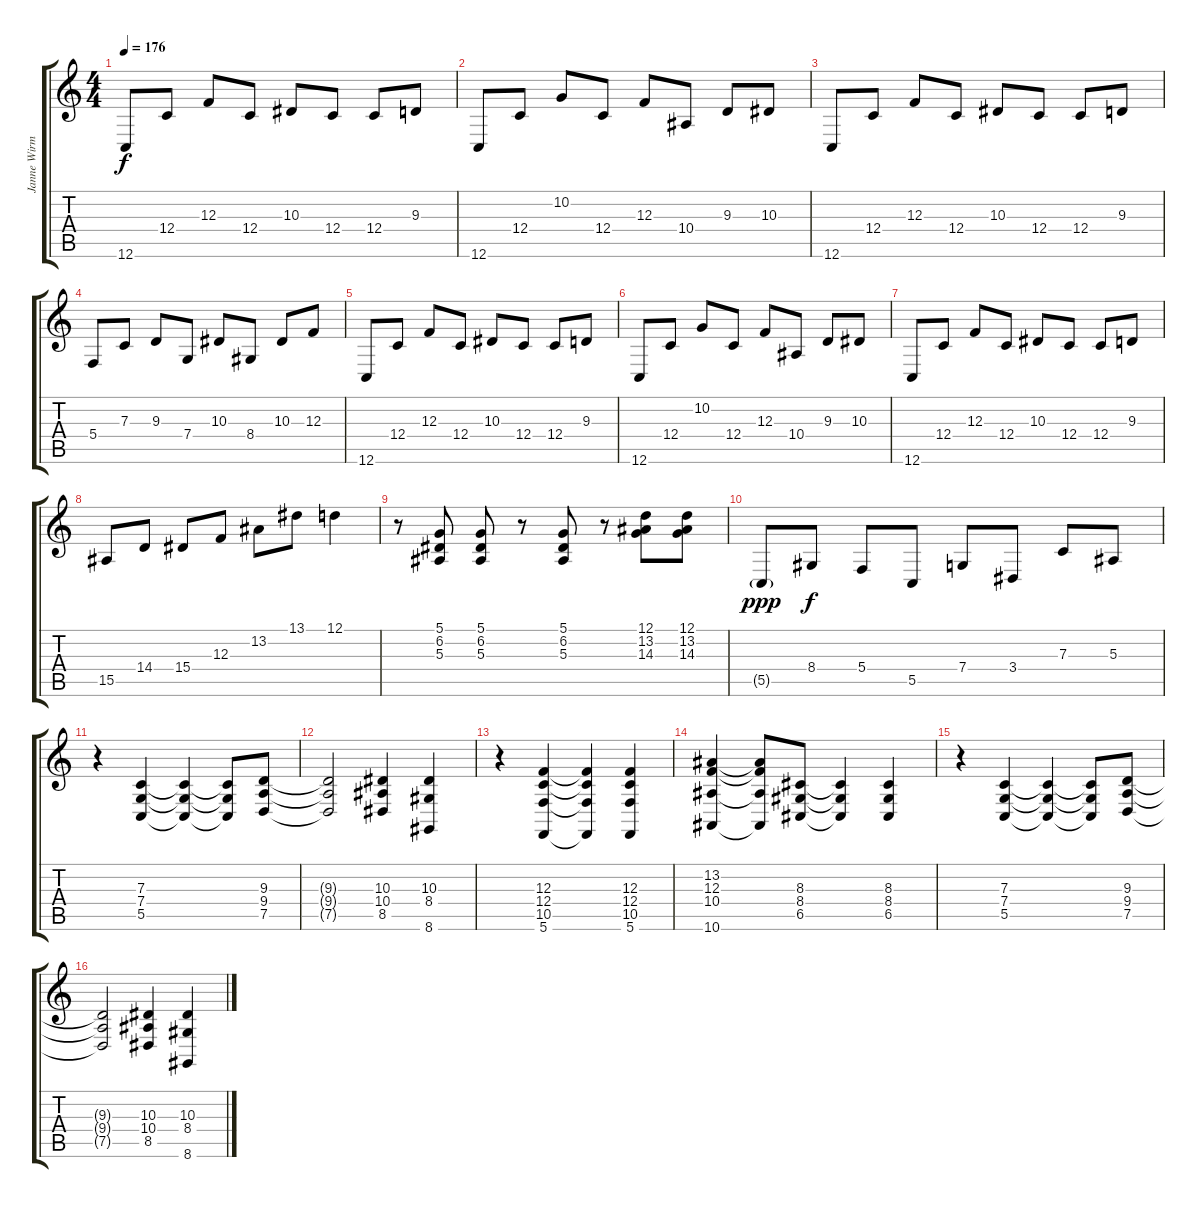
\track ("Janne Wirman [Rhy. Keys 1]" "Janne Wirm") {instrument tremolostrings}
\staff {score tabs}
\tuning (D4 A3 F3 C3 G2 C2) {hide}
\ts (4 4)
\tempo 176
\clef g2
\ks c
12.6.8{dy f} 12.4.8 12.3.8 12.4.8 10.3.8 12.4.8 12.4.8 9.3.8 |
12.6.8 12.4.8 10.2.8 12.4.8 12.3.8 10.4.8 9.3.8 10.3.8 |
12.6.8 12.4.8 12.3.8 12.4.8 10.3.8 12.4.8 12.4.8 9.3.8 |
5.4.8 7.3.8 9.3.8 7.4.8 10.3.8 8.4.8 10.3.8 12.3.8 |
12.6.8 12.4.8 12.3.8 12.4.8 10.3.8 12.4.8 12.4.8 9.3.8 |
12.6.8 12.4.8 10.2.8 12.4.8 12.3.8 10.4.8 9.3.8 10.3.8 |
12.6.8 12.4.8 12.3.8 12.4.8 10.3.8 12.4.8 12.4.8 9.3.8 |
15.5.8 14.4.8 15.4.8 12.3.8 13.2.8 13.1.8 12.1.4 |
r.8 (5.1 6.2 5.3).8 (5.1 6.2 5.3).8 r.8 (5.1 6.2 5.3).8 r.8 (12.1 13.2 14.3).8 (12.1 13.2 14.3).8 |
5.5{g}.8{dy ppp} 8.4.8{dy f} 5.4.8 5.5.8 7.4.8 3.4.8 7.3.8 5.3.8 |
r.4 (7.3 7.4 5.5).4 (7.3{t} 7.4{t} 5.5{t}).4 (7.3{t} 7.4{t} 5.5{t}).8 (9.3 9.4 7.5).8 |
(9.3{t} 9.4{t} 7.5{t}).2 (10.3 10.4 8.5).4 (10.3 8.4 8.6).4 |
r.4 (12.3 12.4 10.5 5.6).4 (12.3{t} 12.4{t} 10.5{t} 5.6{t}).4 (12.3 12.4 10.5 5.6).4 |
(13.2 12.3 10.4 10.6).4 (13.2{t} 12.3{t} 10.4{t} 10.6{t}).8 (8.3 8.4 6.5).8 (8.3{t} 8.4{t} 6.5{t}).4 (8.3 8.4 6.5).4 |
r.4 (7.3 7.4 5.5).4 (7.3{t} 7.4{t} 5.5{t}).4 (7.3{t} 7.4{t} 5.5{t}).8 (9.3 9.4 7.5).8 |
(9.3{t} 9.4{t} 7.5{t}).2 (10.3 10.4 8.5).4 (10.3 8.4 8.6).4
